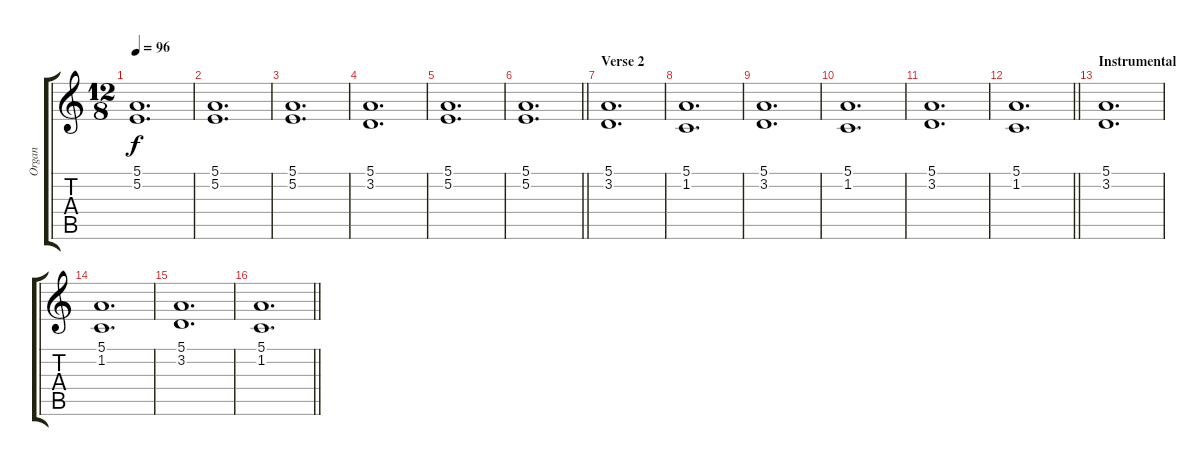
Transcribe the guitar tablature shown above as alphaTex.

\track ("Organ" "Organ") {instrument drawbarorgan}
\staff {score tabs}
\tuning (E4 B3 G3 D3 A2 E2) {hide}
\ts (12 8)
\tempo 96
\clef g2
\ks c
(5.1 5.2).1{d dy f} |
(5.1 5.2).1{d} |
(5.1 5.2).1{d} |
(5.1 3.2).1{d} |
(5.1 5.2).1{d} |
\barLineRight lightlight
(5.1 5.2).1{d} |
\section ("" "Verse 2")
(5.1 3.2).1{d} |
(5.1 1.2).1{d} |
(5.1 3.2).1{d} |
(5.1 1.2).1{d} |
(5.1 3.2).1{d} |
\barLineRight lightlight
(5.1 1.2).1{d} |
\section ("" "Instrumental")
(5.1 3.2).1{d} |
(5.1 1.2).1{d} |
(5.1 3.2).1{d} |
\barLineRight lightlight
(5.1 1.2).1{d}
